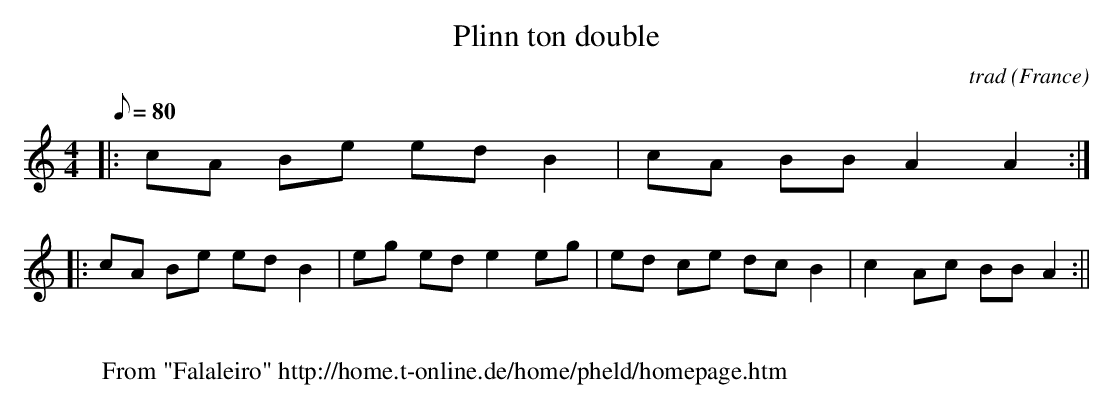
X:1
T:Plinn ton double
M:4/4
L:1/8
Q:80
C:trad
O:France
K:C
|:cA Be ed B2|cA BB A2A2:|
|:cA Be ed B2|eg ed e2 eg|ed ce dc B2|c2 Ac BB A2:||
W:
W: From "Falaleiro" http://home.t-online.de/home/pheld/homepage.htm
